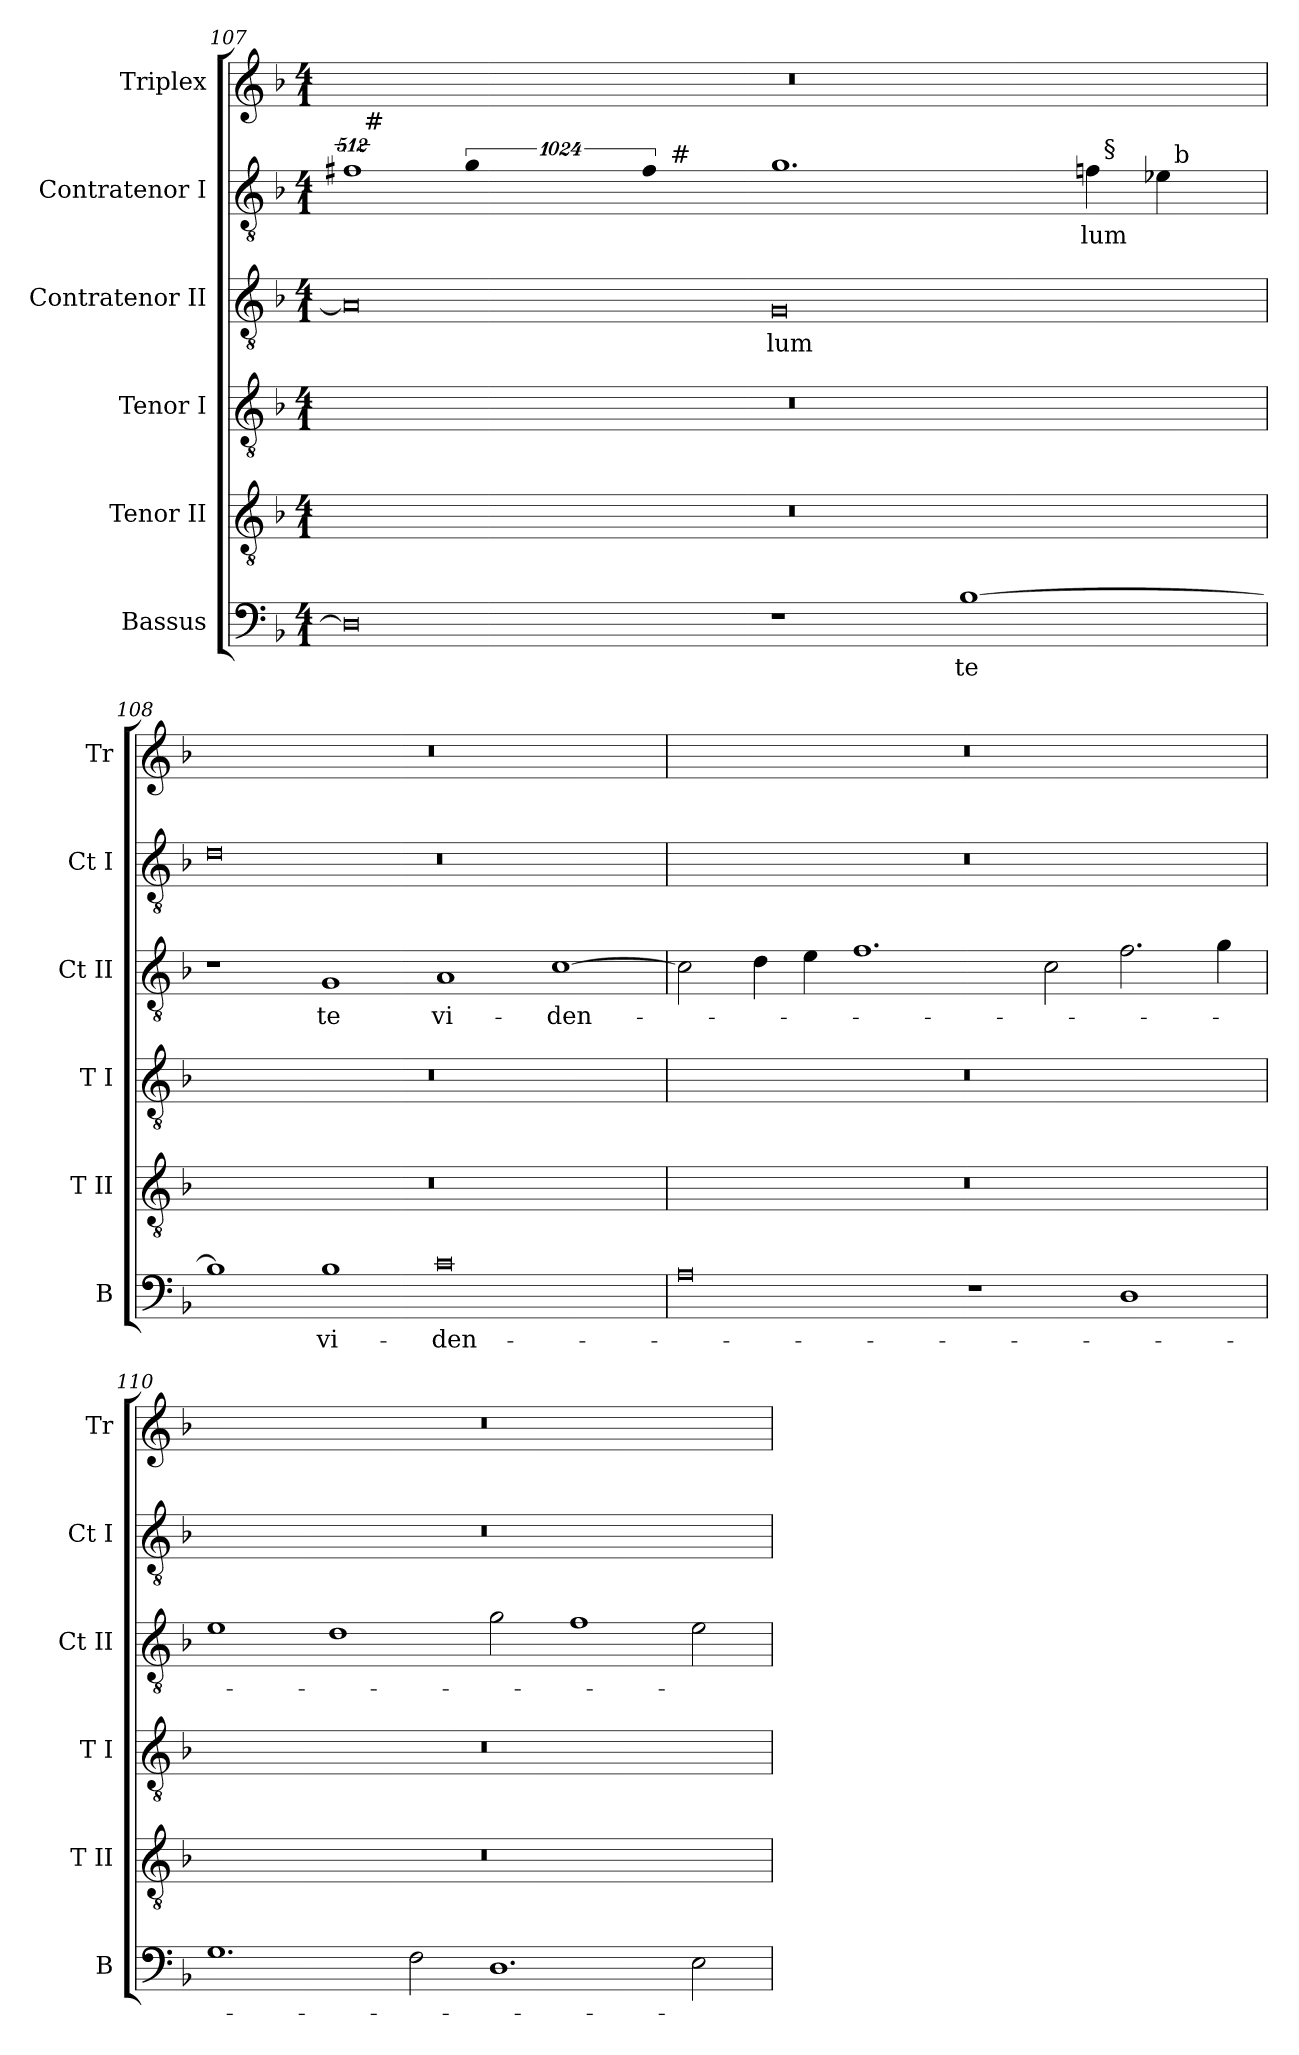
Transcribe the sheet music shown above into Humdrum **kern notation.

**kern	**text	**kern	**kern	**kern	**text	**kern	**text	**kern
*part6	*part6	*part5	*part4	*part3	*part3	*part2	*part2	*part1
*staff6	*staff6	*staff5	*staff4	*staff3	*staff3	*staff2	*staff2	*staff1
*I"Bassus	*	*I"Tenor II	*I"Tenor I	*I"Contratenor II	*	*I"Contratenor I	*	*I"Triplex
*I'B	*	*I'T II	*I'T I	*I'Ct II	*	*I'Ct I	*	*I'Tr
*clefF4	*	*clefGv2	*clefGv2	*clefGv2	*	*clefGv2	*	*clefG2
*	*	*ITrd7c12	*ITrd7c12	*ITrd7c12	*	*ITrd7c12	*	*
*k[b-]	*	*k[b-]	*k[b-]	*k[b-]	*	*k[b-]	*	*k[b-]
*F:	*	*F:	*F:	*F:	*	*F:	*	*F:
*M4/1	*	*M4/1	*M4/1	*M4/1	*	*M4/1	*	*M4/1
=107	=107	=107	=107	=107	=107	=107	=107	=107
!	!	!LO:N:vis=1	!LO:N:vis=1	!	!	!LO:N:vis=1	!	!LO:N:vis=1
*	*	*	*	*	*	*^	*	*
*	*	*	*	*	*	*	*^	*	*
0Di]	.	00r	00r	0AAi]	.	512%341F#i	32ryy	1ryy	.	00r
.	.	.	.	.	.	.	256ryy	.	.	.
!	!	!	!	!	!	!	!LO:TX:a:t=#	!	!	!
.	.	.	.	.	.	.	1ryy	.	.	.
!	!	!	!	!	!	!LO:N:vis=1	!	!	!	!
.	.	.	.	.	.	1024%683Gi	.	.	.	.
.	.	.	.	.	.	.	.	4ryy	.	.
.	.	.	.	.	.	.	1ryy	.	.	.
.	.	.	.	.	.	.	.	16ryy	.	.
.	.	.	.	.	.	.	.	32ryy	.	.
!	!	!	!	!	!	!LO:N:vis=1	!	!	!	!
.	.	.	.	.	.	1024%683F#i	.	.	.	.
.	.	.	.	.	.	.	.	64ryy	.	.
.	.	.	.	.	.	.	.	128ryy	.	.
.	.	.	.	.	.	.	.	1024ryy	.	.
!	!	!	!	!	!	!	!	!LO:TX:a:t=#	!	!
.	.	.	.	.	.	.	.	1ryy	.	.
!	!	!	!	!	!LO:LY:b:color=#000000	!	!	!	!	!
1r	.	.	.	0GGi	-lum	1.Gi	.	.	.	.
.	.	.	.	.	.	.	1ryy	.	.	.
.	.	.	.	.	.	.	.	1ryy	.	.
!	!LO:LY:b:color=#000000	!	!	!	!	!	!	!	!	!
[>1B-i	te	.	.	.	.	.	.	.	.	.
.	.	.	.	.	.	.	2ryy	.	.	.
.	.	.	.	.	.	.	.	2ryy	.	.
!	!	!	!	!	!	!	!	!	!LO:LY:b:color=#000000	!
.	.	.	.	.	.	4Fi\	.	.	-lum	.
!	!	!	!	!	!	!	!LO:TX:a:t=§	!	!	!
.	.	.	.	.	.	.	4ryy	.	.	.
.	.	.	.	.	.	4E-i\	.	.	.	.
!	!	!	!	!	!	!	!LO:TX:a:t=b	!	!	!
.	.	.	.	.	.	.	8ryy	.	.	.
.	.	.	.	.	.	.	.	8ryy	.	.
.	.	.	.	.	.	.	16ryy	.	.	.
.	.	.	.	.	.	.	64..ryy	.	.	.
.	.	.	.	.	.	.	.	256..ryy	.	.
!!LO:LB:g=z
=108`	=108`	=108`	=108`	=108`	=108`	=108`	=108`	=108`	=108`	=108`
!	!	!LO:N:vis=1	!LO:N:vis=1	!	!	!	!	!	!	!LO:N:vis=1
*	*	*	*	*	*	*v	*v	*v	*	*
1B-i]	.	00r	00r	1r	.	0Di	.	00r
!	!LO:LY:b:color=#000000	!	!	!	!	!	!	!
!	!	!	!	!	!LO:LY:b:color=#000000	!	!	!
1B-i	vi-	.	.	1GGi	te	.	.	.
!	!LO:LY:b:color=#000000	!	!	!	!	!	!	!
!	!	!	!	!	!LO:LY:b:color=#000000	!	!	!
0ci	-den-	.	.	1AAi	vi-	0r	.	.
!	!	!	!	!	!LO:LY:b:color=#000000	!	!	!
.	.	.	.	[>1Ci	-den-	.	.	.
=109`	=109`	=109`	=109`	=109`	=109`	=109`	=109`	=109`
!	!	!LO:N:vis=1	!LO:N:vis=1	!	!	!LO:N:vis=1	!	!LO:N:vis=1
0Ai	.	00r	00r	2Ci\]	.	00r	.	00r
.	.	.	.	4Di\	.	.	.	.
.	.	.	.	4Ei\	.	.	.	.
.	.	.	.	1.Fi	.	.	.	.
1r	.	.	.	.	.	.	.	.
.	.	.	.	2Ci\	.	.	.	.
1Di	.	.	.	2.Fi\	.	.	.	.
.	.	.	.	4Gi\	.	.	.	.
=110`	=110`	=110`	=110`	=110`	=110`	=110`	=110`	=110`
!	!	!LO:N:vis=1	!LO:N:vis=1	!	!	!LO:N:vis=1	!	!LO:N:vis=1
1.Gi	.	00r	00r	1Ei	.	00r	.	00r
.	.	.	.	1Di	.	.	.	.
2Fi\	.	.	.	.	.	.	.	.
1.Di	.	.	.	2Gi\	.	.	.	.
.	.	.	.	1Fi	.	.	.	.
2Ei\	.	.	.	2Ei\	.	.	.	.
=`	=`	=`	=`	=`	=`	=`	=`	=`
*-	*-	*-	*-	*-	*-	*-	*-	*-
